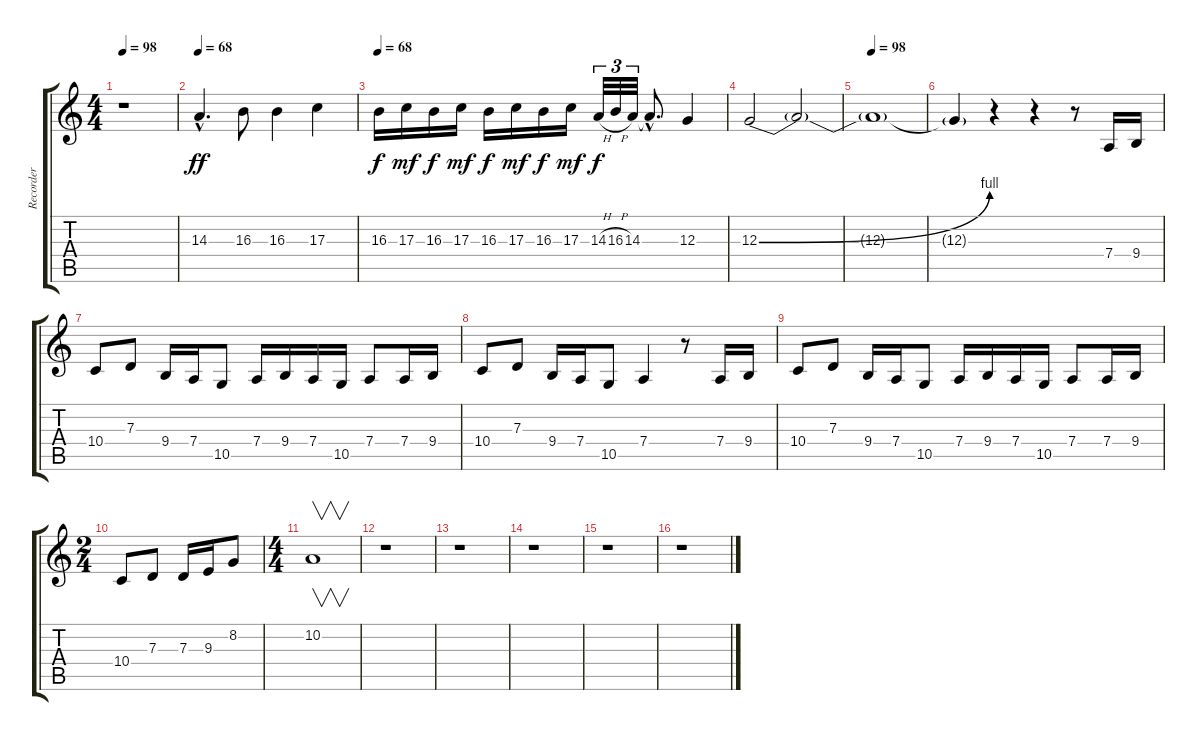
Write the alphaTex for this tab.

\track ("Recorder" "Recorder") {instrument recorder}
\staff {score tabs}
\tuning (E4 B3 G3 D3 A2 E2) {hide}
\ts (4 4)
\tempo 98
\tempo 68
\tempo 98
\clef g2
\ks c
r.1{dy ff instrument recorder} |
\tempo 68
14.3{hac}.4{d instrument recorder} 16.3.8 16.3.4 17.3.4 |
\tempo 68
16.3.16{dy f instrument recorder} 17.3.16{dy mf} 16.3.16{dy f} 17.3.16{dy mf} 16.3.16{dy f} 17.3.16{dy mf} 16.3.16{dy f} 17.3.16{dy mf} 14.3{h}.32{tu (3 2) dy f} 16.3{h}.32{tu (3 2)} 14.3.32{tu (3 2)} 14.3{hac t}.8{d} 12.3.4 |
12.3{be (bend 0 0 60 4)}.2{instrument recorder} 12.3{t}.2 |
\tempo 98
12.3{t}.1 |
12.3{t}.4 r.4 r.4 r.8 7.4.16{instrument recorder} 9.4.16 |
10.4.8 7.3.8 9.4.16 7.4.16 10.5.8 7.4.16 9.4.16 7.4.16 10.5.16 7.4.8 7.4.16 9.4.16 |
10.4.8{instrument recorder} 7.3.8 9.4.16 7.4.16 10.5.8 7.4.4 r.8 7.4.16 9.4.16 |
10.4.8{instrument recorder} 7.3.8 9.4.16 7.4.16 10.5.8 7.4.16 9.4.16 7.4.16 10.5.16 7.4.8 7.4.16 9.4.16 |
\ts (2 4)
10.4.8{instrument recorder} 7.3.8 7.3.16 9.3.16 8.2.8 |
\ts (4 4)
10.2.1{v} |
r.1 |
r.1 |
r.1 |
r.1 |
r.1
